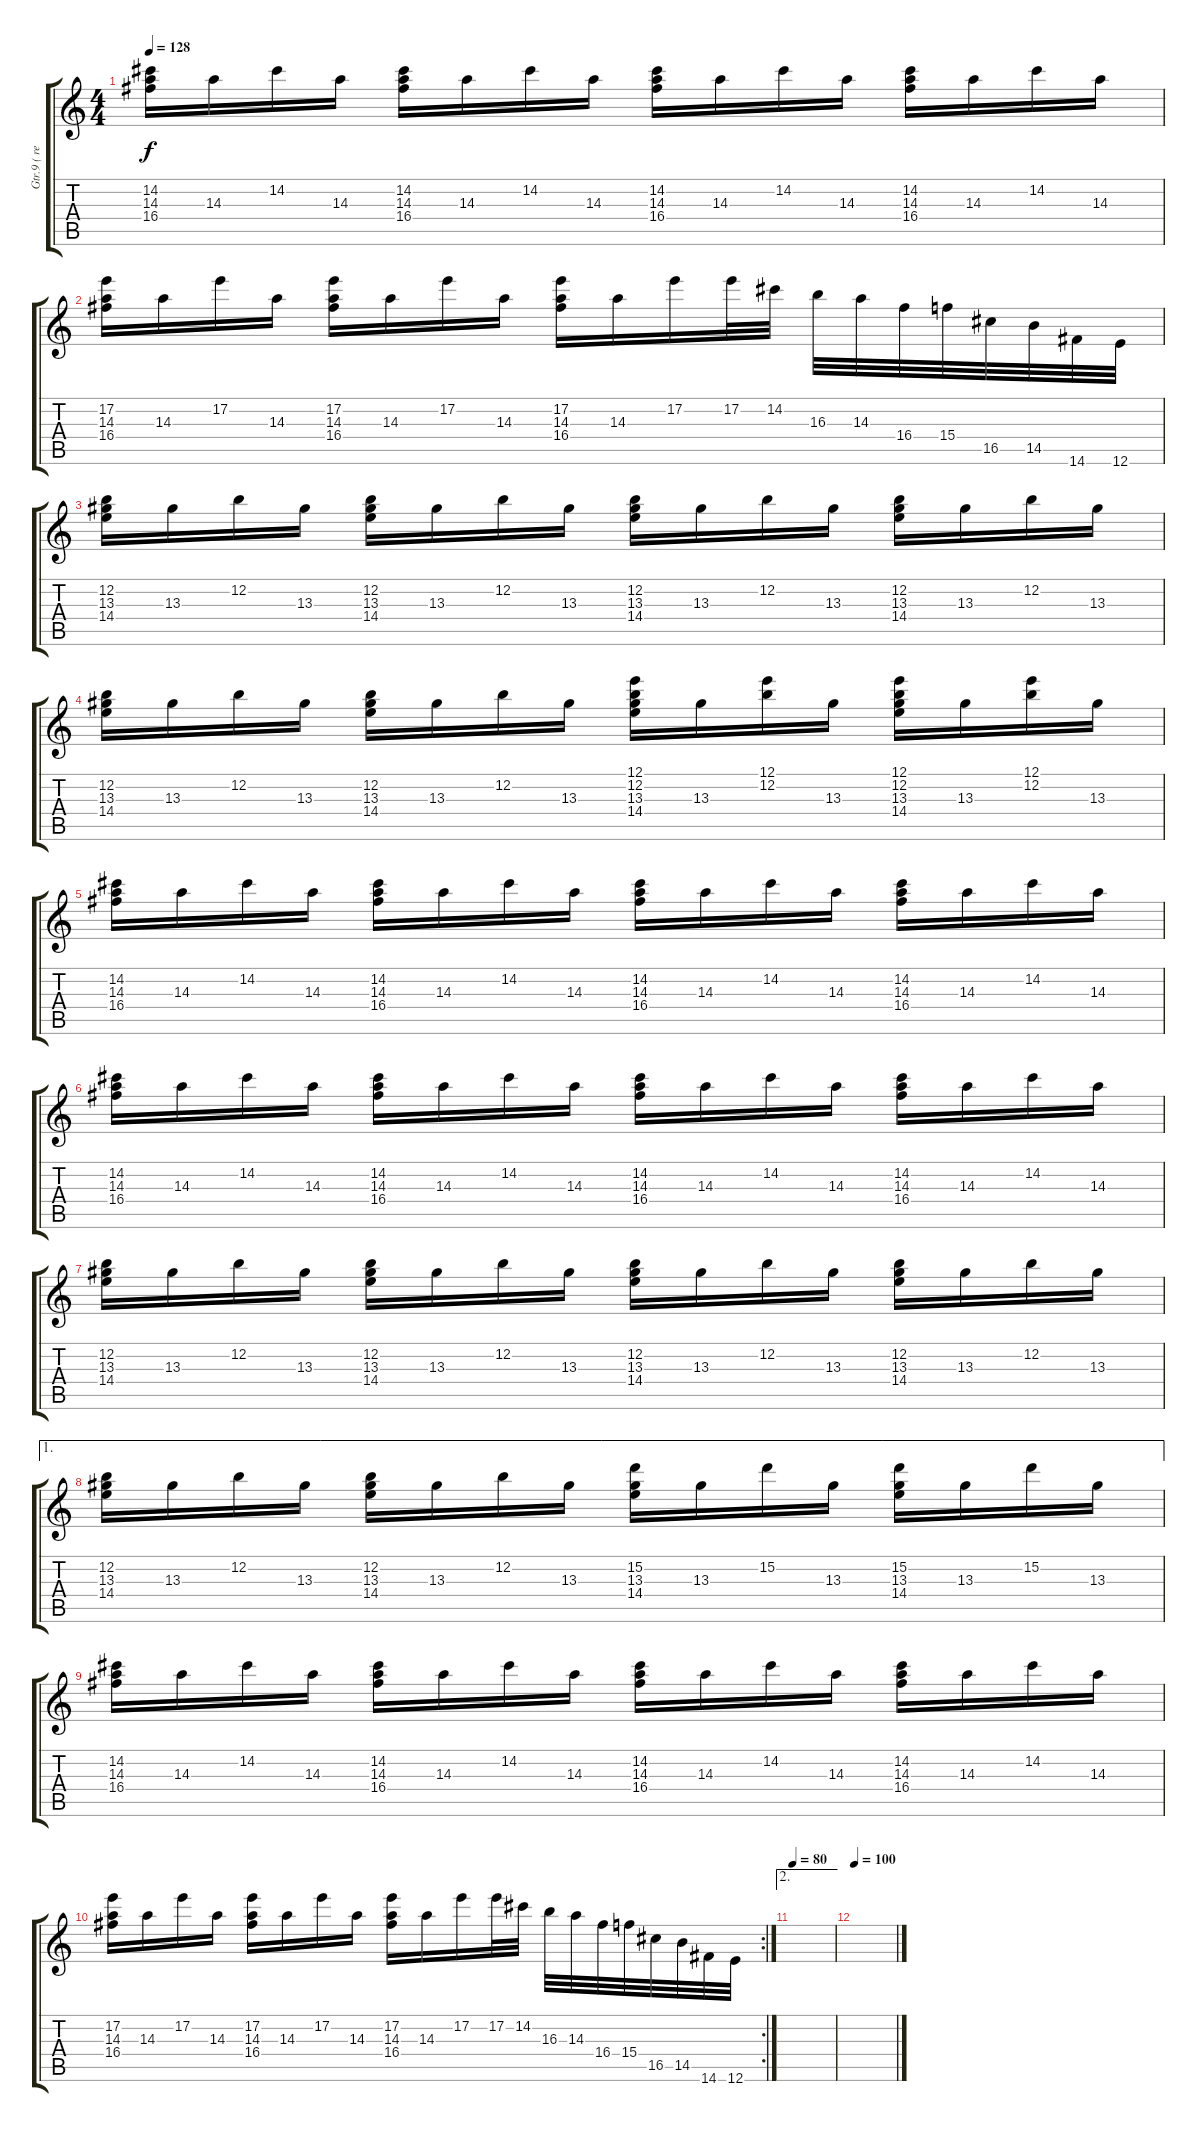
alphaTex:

\track ("Gtr.9 ( reverb)" "Gtr.9 ( re") {instrument electricbassfinger}
\staff {score tabs}
\tuning (E4 B3 G3 D3 A2 E2) {hide}
\ts (4 4)
\tempo 128
\clef g2
\ks c
(14.2 14.3 16.4).16{dy f volume 7 instrument voiceoohs} 14.3.16 14.2.16 14.3.16 (14.2 14.3 16.4).16 14.3.16 14.2.16 14.3.16 (14.2 14.3 16.4).16 14.3.16 14.2.16 14.3.16 (14.2 14.3 16.4).16 14.3.16 14.2.16 14.3.16 |
(17.2 14.3 16.4).16{volume 7 instrument voiceoohs} 14.3.16 17.2.16 14.3.16 (17.2 14.3 16.4).16 14.3.16 17.2.16 14.3.16 (17.2 14.3 16.4).16 14.3.16 17.2.16 17.2.32{volume 9 instrument voiceoohs} 14.2.32 16.3.32 14.3.32 16.4.32 15.4.32 16.5.32 14.5.32 14.6.32 12.6.32 |
(12.2 13.3 14.4).16{volume 7 instrument voiceoohs} 13.3.16 12.2.16 13.3.16 (12.2 13.3 14.4).16 13.3.16 12.2.16 13.3.16 (12.2 13.3 14.4).16 13.3.16 12.2.16 13.3.16 (12.2 13.3 14.4).16 13.3.16 12.2.16 13.3.16 |
(12.2 13.3 14.4).16{volume 7 instrument voiceoohs} 13.3.16 12.2.16 13.3.16 (12.2 13.3 14.4).16 13.3.16 12.2.16 13.3.16 (12.1 12.2 13.3 14.4).16 13.3.16 (12.1 12.2).16 13.3.16 (12.1 12.2 13.3 14.4).16 13.3.16 (12.1 12.2).16 13.3.16 |
(14.2 14.3 16.4).16{volume 7 instrument voiceoohs} 14.3.16 14.2.16 14.3.16 (14.2 14.3 16.4).16 14.3.16 14.2.16 14.3.16 (14.2 14.3 16.4).16 14.3.16 14.2.16 14.3.16 (14.2 14.3 16.4).16 14.3.16 14.2.16 14.3.16 |
(14.2 14.3 16.4).16{volume 7 instrument voiceoohs} 14.3.16 14.2.16 14.3.16 (14.2 14.3 16.4).16 14.3.16 14.2.16 14.3.16 (14.2 14.3 16.4).16 14.3.16 14.2.16 14.3.16 (14.2 14.3 16.4).16 14.3.16 14.2.16 14.3.16 |
(12.2 13.3 14.4).16{volume 7 instrument voiceoohs} 13.3.16 12.2.16 13.3.16 (12.2 13.3 14.4).16 13.3.16 12.2.16 13.3.16 (12.2 13.3 14.4).16 13.3.16 12.2.16 13.3.16 (12.2 13.3 14.4).16 13.3.16 12.2.16 13.3.16 |
\ae 1
(12.2 13.3 14.4).16{volume 7 instrument voiceoohs} 13.3.16 12.2.16 13.3.16 (12.2 13.3 14.4).16 13.3.16 12.2.16 13.3.16 (15.2 13.3 14.4).16 13.3.16 15.2.16 13.3.16 (15.2 13.3 14.4).16 13.3.16 15.2.16 13.3.16 |
(14.2 14.3 16.4).16{volume 7 instrument voiceoohs} 14.3.16 14.2.16 14.3.16 (14.2 14.3 16.4).16 14.3.16 14.2.16 14.3.16 (14.2 14.3 16.4).16 14.3.16 14.2.16 14.3.16 (14.2 14.3 16.4).16 14.3.16 14.2.16 14.3.16 |
\rc 2
(17.2 14.3 16.4).16{volume 7 instrument voiceoohs} 14.3.16 17.2.16 14.3.16 (17.2 14.3 16.4).16 14.3.16 17.2.16 14.3.16 (17.2 14.3 16.4).16 14.3.16 17.2.16 17.2.32{volume 9 instrument voiceoohs} 14.2.32 16.3.32 14.3.32 16.4.32 15.4.32 16.5.32 14.5.32 14.6.32 12.6.32 |
\ae 2
\tempo 80
|
\tempo 100
